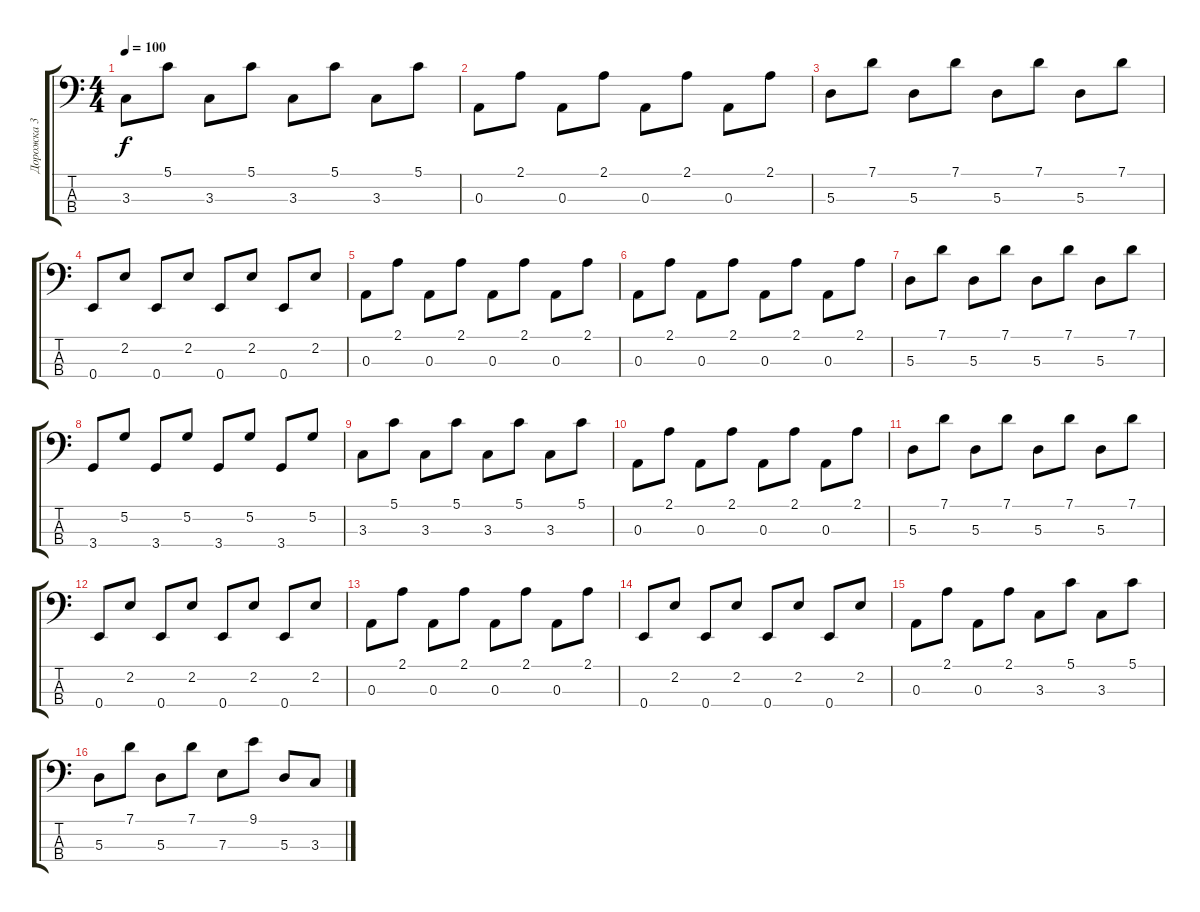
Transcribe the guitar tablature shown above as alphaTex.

\track ("Дорожка 3" "Дорожка 3") {instrument electricbassfinger}
\staff {score tabs}
\tuning (G2 D2 A1 E1) {hide}
\ts (4 4)
\tempo 100
\clef f4
\ks c
3.3.8{dy f} 5.1.8 3.3.8 5.1.8 3.3.8 5.1.8 3.3.8 5.1.8 |
0.3.8 2.1.8 0.3.8 2.1.8 0.3.8 2.1.8 0.3.8 2.1.8 |
5.3.8 7.1.8 5.3.8 7.1.8 5.3.8 7.1.8 5.3.8 7.1.8 |
0.4.8 2.2.8 0.4.8 2.2.8 0.4.8 2.2.8 0.4.8 2.2.8 |
0.3.8 2.1.8 0.3.8 2.1.8 0.3.8 2.1.8 0.3.8 2.1.8 |
0.3.8 2.1.8 0.3.8 2.1.8 0.3.8 2.1.8 0.3.8 2.1.8 |
5.3.8 7.1.8 5.3.8 7.1.8 5.3.8 7.1.8 5.3.8 7.1.8 |
3.4.8 5.2.8 3.4.8 5.2.8 3.4.8 5.2.8 3.4.8 5.2.8 |
3.3.8 5.1.8 3.3.8 5.1.8 3.3.8 5.1.8 3.3.8 5.1.8 |
0.3.8 2.1.8 0.3.8 2.1.8 0.3.8 2.1.8 0.3.8 2.1.8 |
5.3.8 7.1.8 5.3.8 7.1.8 5.3.8 7.1.8 5.3.8 7.1.8 |
0.4.8 2.2.8 0.4.8 2.2.8 0.4.8 2.2.8 0.4.8 2.2.8 |
0.3.8 2.1.8 0.3.8 2.1.8 0.3.8 2.1.8 0.3.8 2.1.8 |
0.4.8 2.2.8 0.4.8 2.2.8 0.4.8 2.2.8 0.4.8 2.2.8 |
0.3.8 2.1.8 0.3.8 2.1.8 3.3.8 5.1.8 3.3.8 5.1.8 |
5.3.8 7.1.8 5.3.8 7.1.8 7.3.8 9.1.8 5.3.8 3.3.8
